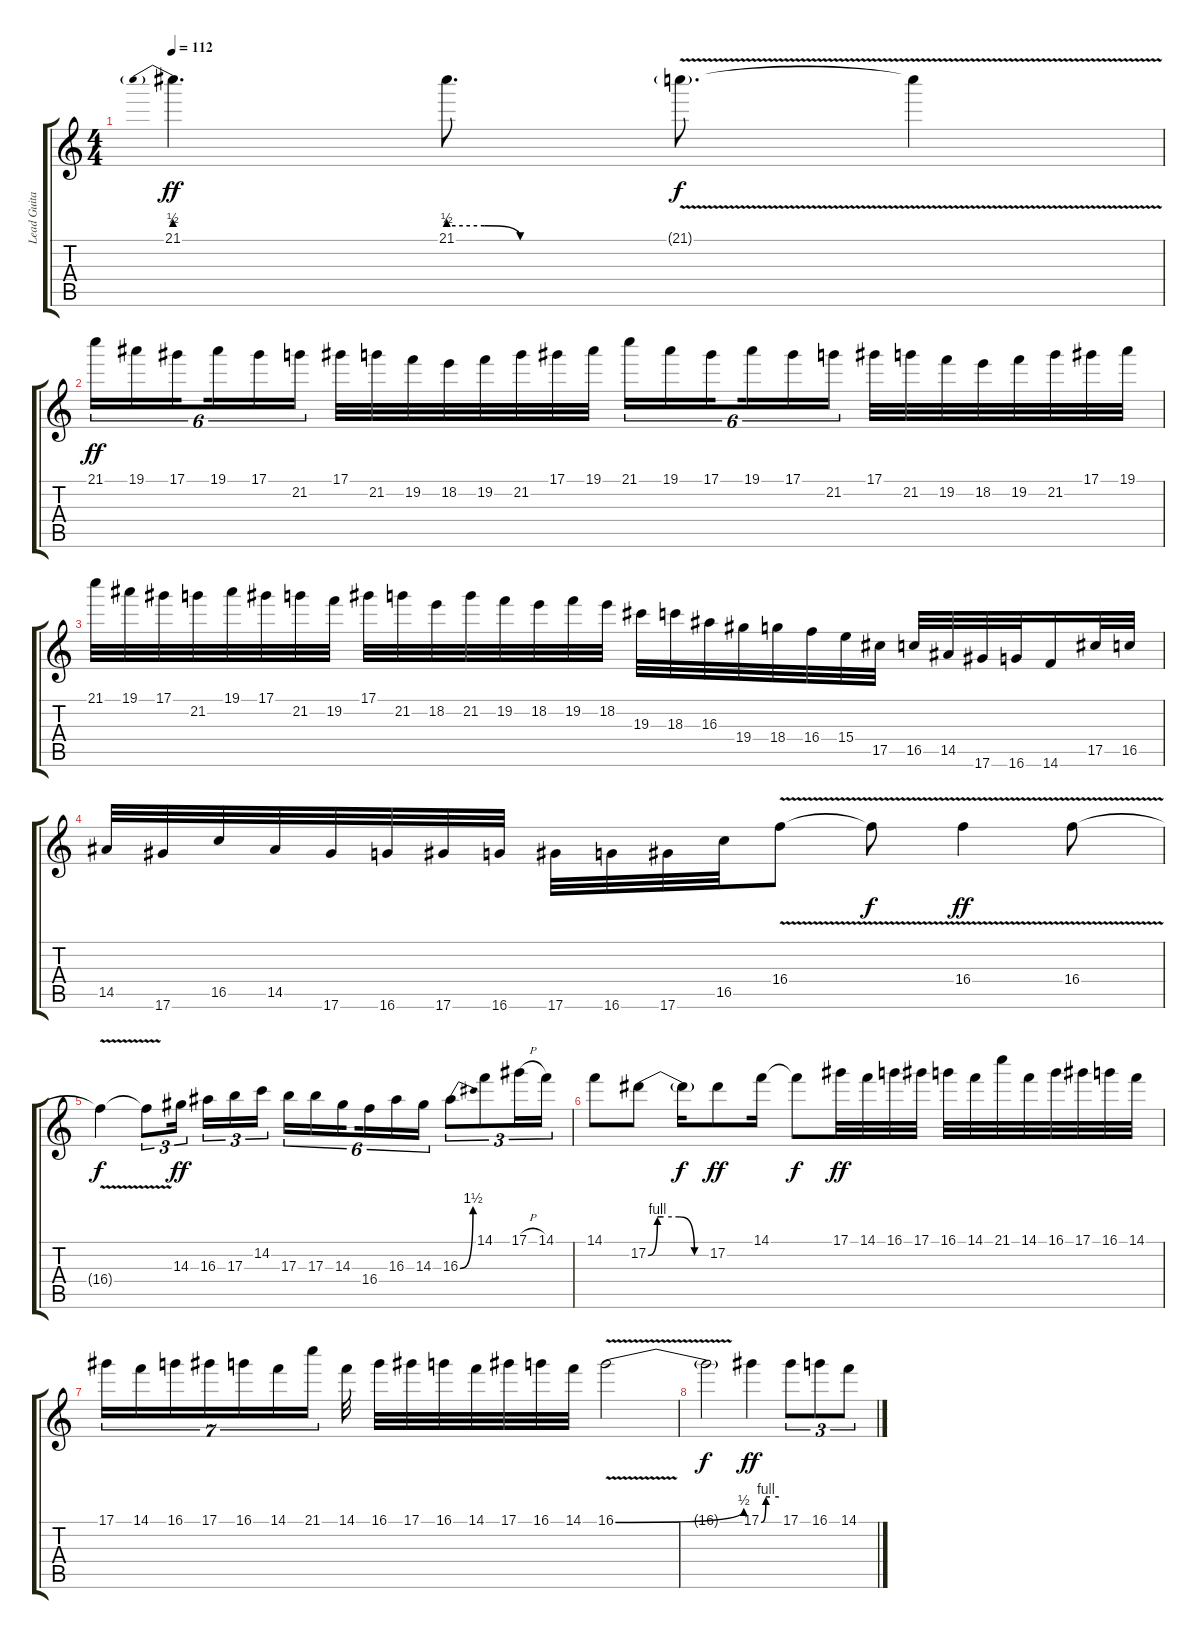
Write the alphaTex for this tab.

\track ("Lead Guitar" "Lead Guita") {instrument overdrivenguitar}
\staff {score tabs}
\tuning (Eb4 Bb3 Gb3 Db3 Ab2 Eb2) {hide}
\ts (4 4)
\tempo 112
\clef g2
\ks c
21.1{be (prebend 0 2 60 2)}.4{d dy ff} 21.1{be (custom 0 2 10 2 20 0 24 0 40 0 60 0)}.8{d} 21.1{v g}.8{d dy f} 21.1{t}.4 |
21.1.16{tu (6 4) dy ff} 19.1.16{tu (6 4)} 17.1.16{tu (6 4) beam splitsecondary} 19.1.16{tu (6 4)} 17.1.16{tu (6 4)} 21.2.16{tu (6 4)} 17.1.32 21.2.32 19.2.32 18.2.32 19.2.32 21.2.32 17.1.32 19.1.32 21.1.16{tu (6 4)} 19.1.16{tu (6 4)} 17.1.16{tu (6 4) beam splitsecondary} 19.1.16{tu (6 4)} 17.1.16{tu (6 4)} 21.2.16{tu (6 4)} 17.1.32 21.2.32 19.2.32 18.2.32 19.2.32 21.2.32 17.1.32 19.1.32 |
21.1.32 19.1.32 17.1.32 21.2.32 19.1.32 17.1.32 21.2.32 19.2.32 17.1.32 21.2.32 18.2.32 21.2.32 19.2.32 18.2.32 19.2.32 18.2.32 19.3.32 18.3.32 16.3.32 19.4.32 18.4.32 16.4.32 15.4.32 17.5.32 16.5.32 14.5.32 17.6.32 16.6.32 14.6.16 17.5.32 16.5.32 |
14.5.32 17.6.32 16.5.32 14.5.32 17.6.32 16.6.32 17.6.32 16.6.32 17.6.32 16.6.32 17.6.32 16.5.32 16.4{v}.8 16.4{t}.8{dy f} 16.4{v}.4{dy ff} 16.4{v}.8 |
16.4{v t}.4{dy f} 16.4{t}.8{tu (3 2)} 14.3.16{tu (3 2) dy ff beam splitsecondary} 16.3.16{tu (3 2)} 17.3.16{tu (3 2)} 14.2.16{tu (3 2)} 17.3.16{tu (6 4)} 17.3.16{tu (6 4)} 14.3.16{tu (6 4) beam splitsecondary} 16.4.16{tu (6 4)} 16.3.16{tu (6 4)} 14.3.16{tu (6 4)} 16.3{be (bend 0 0 60 6)}.8{tu (3 2)} 14.1.8{tu (3 2)} 17.1{h}.16{tu (3 2)} 14.1.16{tu (3 2)} |
14.1.8 17.2{be (custom 0 0 9 4 15 4 30 4 45 0 60 0)}.8 17.2{t}.16{dy f} 17.2.8{dy ff} 14.1.16 14.1{t}.8{dy f} 17.1.32{dy ff} 14.1.32 16.1.32 17.1.32 16.1.32 14.1.32 21.1.32 14.1.32 16.1.32 17.1.32 16.1.32 14.1.32 |
17.1.16{tu (7 4)} 14.1.16{tu (7 4)} 16.1.16{tu (7 4)} 17.1.16{tu (7 4)} 16.1.16{tu (7 4)} 14.1.16{tu (7 4)} 21.1.16{tu (7 4)} 14.1.32 16.1.32 17.1.32 16.1.32 14.1.32 17.1.32 16.1.32 14.1.32 16.1{be (bend 0 0 60 2) v}.2 |
16.1{t}.2{dy f} 17.1{be (custom 0 0 16 4 20 4 30 4 60 4)}.4{dy ff} 17.1.8{tu (3 2)} 16.1.8{tu (3 2)} 14.1.8{tu (3 2)}
